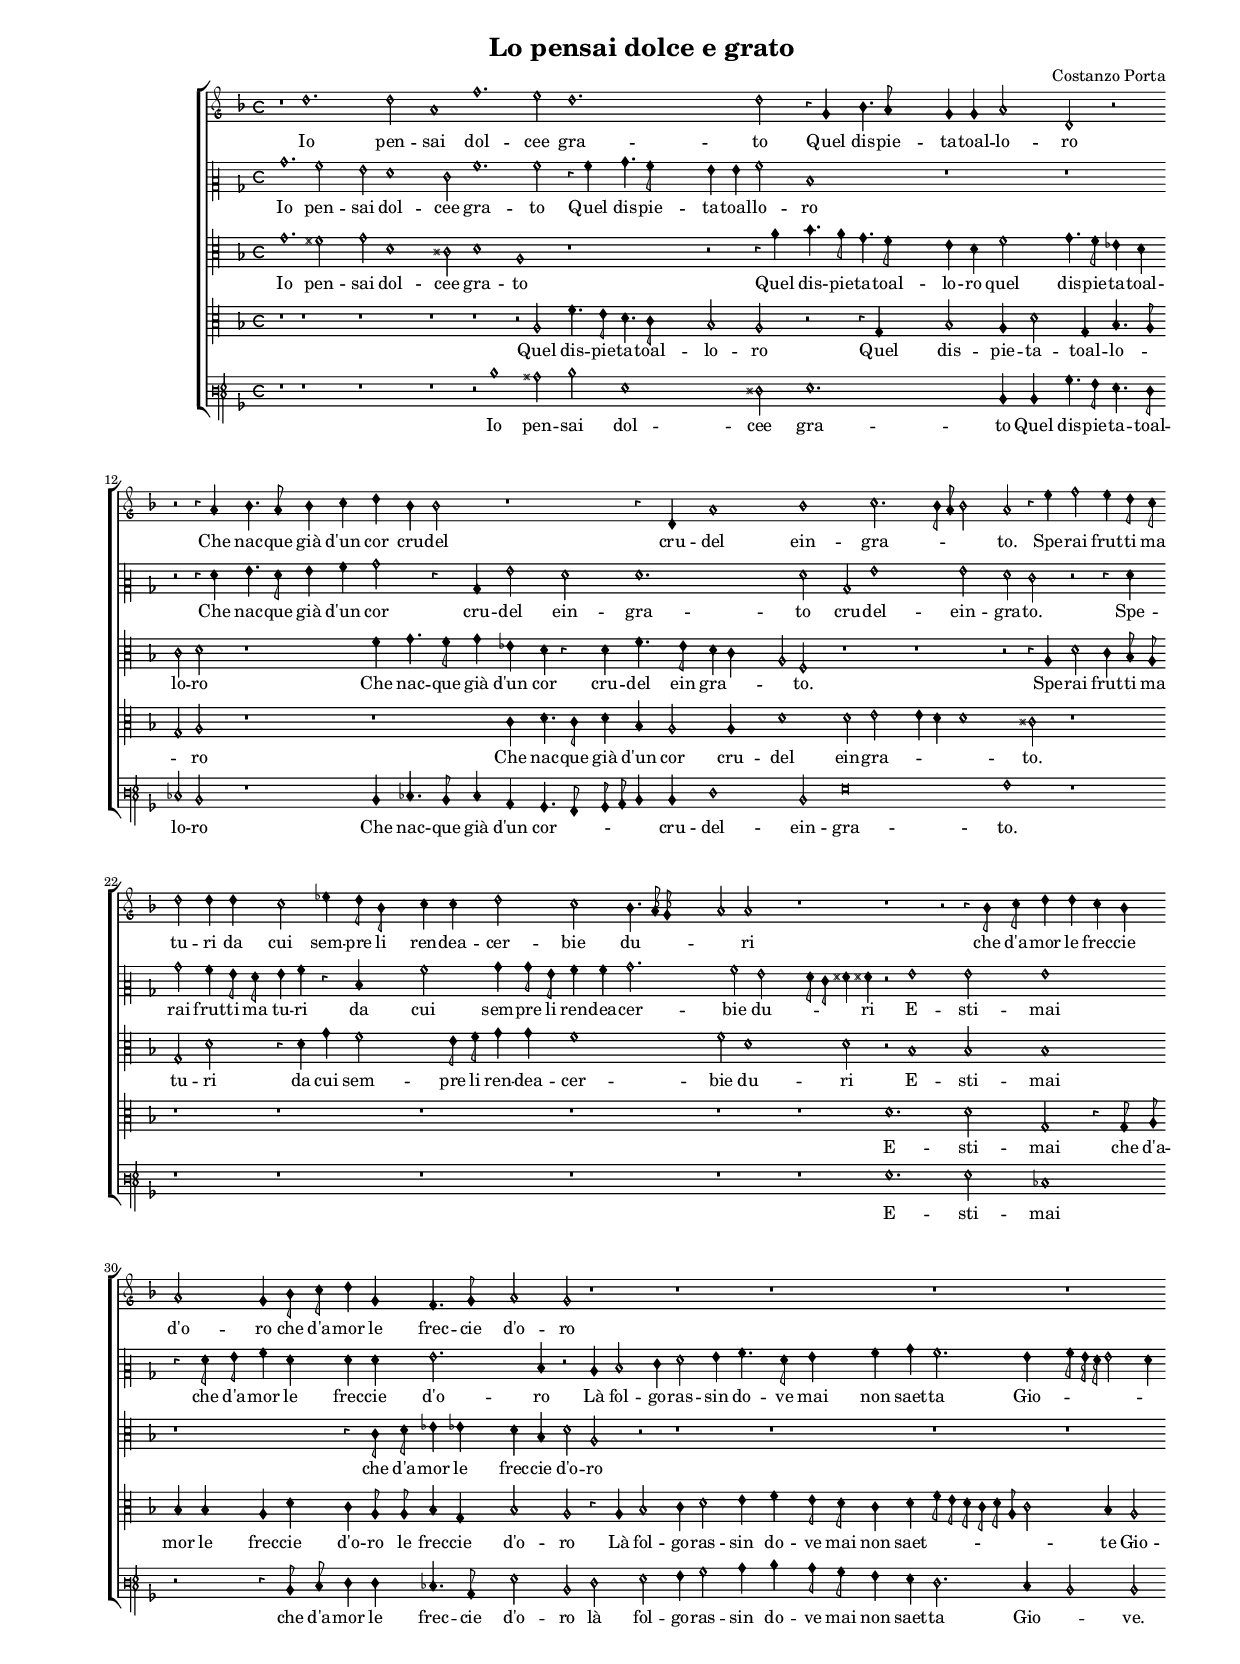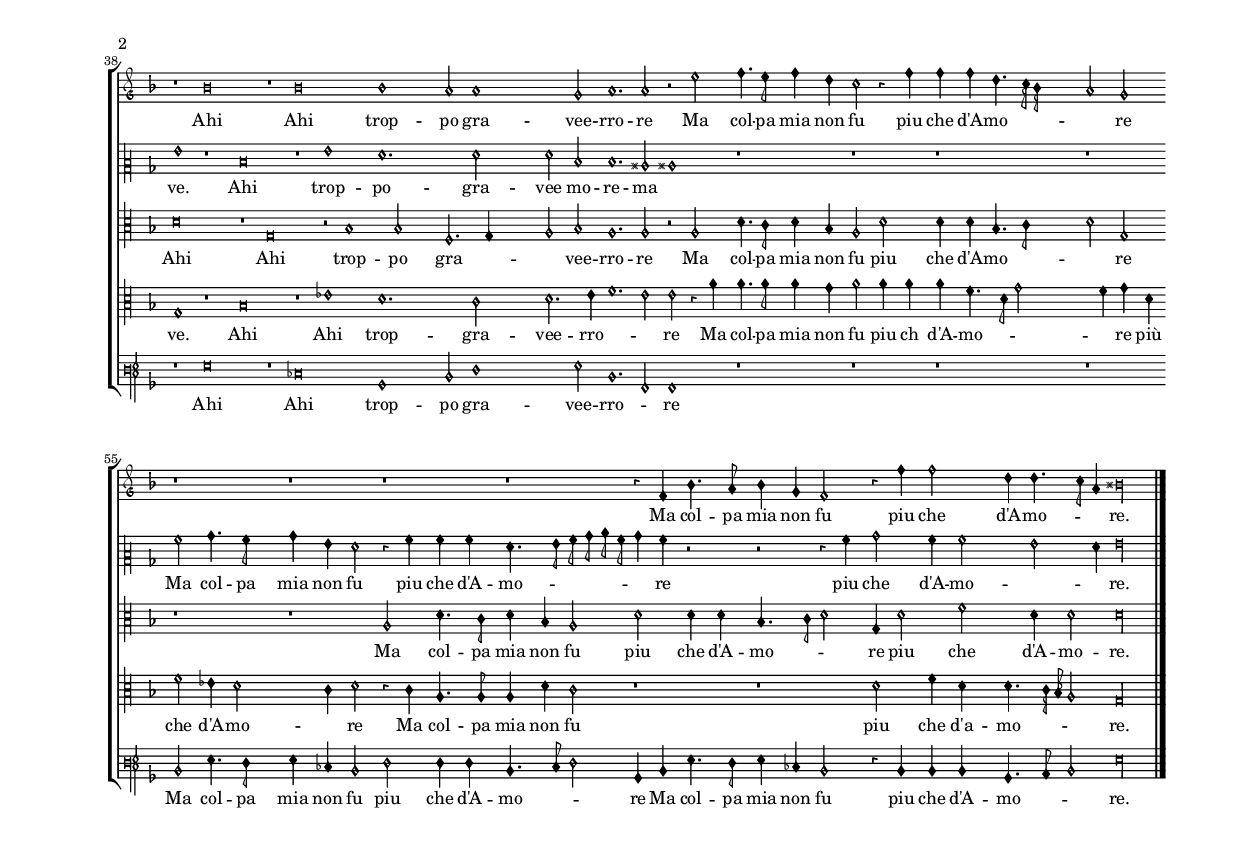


\version "2.12.0"








#(set-default-paper-size "a4")



\paper {
 top-system-spacing #'basic-distance = #10
  system-system-spacing #'basic-distance = #30
  last-bottom-spacing #'basic-distance = #10



  line-width    = 177.348\mm

  left-margin   = 19.9965\mm

  top-margin    = 12.656\mm

  bottom-margin = 12.656\mm

  %%indent = 0 \mm
 
  %%set to ##t if your score is less than one page:
 
  ragged-last-bottom = ##t
 
  ragged-bottom = ##f
 
  %% system-separator-markup = \slashSeparator 
  
}




\header {

    title = "Lo pensai dolce e grato"

    composer = "Costanzo Porta"
    
}





AvoiceAA = \relative c'{

\set Score.defaultBarType = "empty"
\override Staff.TimeSignature #'style = #'neomensural
\override Staff.Accidental #'glyph-name-alist = #alteration-mensural-glyph-name-alist
\override Stem #'flag-style = #'mensural
\override Stem #'thickness = #1.0
   \override Voice.NoteHead #'style = #'petrucci
\override Voice.Rest #'style = #'neomensural
\override Score.SpacingSpanner #'spacing-increment = #1.0 % tight spacing     
%% esto se usa para omitir el corchete   override Score.SystemStartBracket #'transparent = ##t
       \clef "petrucci-g"
 
    \key f \major 
    
 
    \key f \major 
   
 
    \time 4/4
    \autoBeamOff 

\cadenzaOn
 
    r1 s2 
\cadenzaOff
    | %
\cadenzaOn
 
    d'1.   
  \cadenzaOff
    | % 2
 
\cadenzaOn
   s2 d s2 
     \cadenzaOff
   | % 3
  
  a1      | % 4
 
\cadenzaOn
   f'1. 
     \cadenzaOff
     | % 5
  
  s2 e          | % 6
 
\set Score.currentBarNumber = #7
\cadenzaOn
   d1.  
     \cadenzaOff
    | % 7
 
   s2 d      | % 8
 
\cadenzaOn
   r4 g, bes4. a8 s2 
      \cadenzaOff
    | % 9
 
\cadenzaOn
   g4 g a2   s4 
  \cadenzaOff
   | % 10
 
   d,2 r          | % 11

\set Score.currentBarNumber = #12
    r r4 a'      | % 12
 
   bes4. a8 bes4 c      | % 13
 
   d bes bes2      | % 14
 
   r1  | % 

\cadenzaOn
    r4 d, a'1 
 \cadenzaOff
          | % 16
 
\set Score.currentBarNumber = #17
\cadenzaOn
   s2 bes1 
   \cadenzaOff
     | % 17
 
 \cadenzaOn
   s2 c2. s2.  
   \cadenzaOff
   | % 18
 
\cadenzaOn
   s4 bes8 a bes2 s2 
    \cadenzaOff
    | % 19
 
   a r4 e'      | % 20
 
   f2 e4 d8 c          | % 21
 
\set Score.currentBarNumber = #22
   d2 d4 d      | % 22
 
\cadenzaOn
   c2 ees4 d8 bes  s4 
    \cadenzaOff
    | % 23
 
   c4 c d2      | % 24
 
\cadenzaOn
   c bes4. a16 g  s4 
   \cadenzaOff
    | % 25
 
\cadenzaOn
   a2 a   s2 
   \cadenzaOff
        | % 26
  
\set Score.currentBarNumber = #27
  r1  | % 
\cadenzaOn
   r1 s2 
  \cadenzaOff
   | % 28
 
   r2 r4 bes8 c      | % 29
  
  d4 d c bes      | % 30
 
   a2 g4 bes8 c          | % 31
  
\cadenzaOn
\set Score.currentBarNumber = #32
  d4 g, f4. g8  s4 
   \cadenzaOff
    | % 32
 
   a2 g      | % 33
 
   r1  | % 

\cadenzaOn
   r1 s8 
  \cadenzaOff
  | % 35
   r1      | % 36 
\set Score.currentBarNumber = #37
\cadenzaOn
   r1 s4 
 \cadenzaOff
  | % 37
   r1 | % 38 
   
   \cadenzaOn
   r1  s1  
    \cadenzaOff
  | % 39
    
     \cadenzaOn
    bes\breve  
       \cadenzaOff
     | % 40
 
 \cadenzaOn
   s1 s1    
    \cadenzaOff
    | % 41
 
\set Score.currentBarNumber = #42
 \cadenzaOn
 r1   s1
 \cadenzaOff
     | % 
  
  \cadenzaOn
  bes\breve
  \cadenzaOff
    | % 43
 
\cadenzaOn
   s1  s2 
 \cadenzaOff
    | % 44
  
\cadenzaOn
  bes1  s2 
  \cadenzaOff
    | % 45
  
\cadenzaOn
  a2 a1  
   \cadenzaOff
   | % 46
 
   s2 g      | % 47
 
\cadenzaOn
   a1. 
   \cadenzaOff
       | % 48
 
\set Score.currentBarNumber = #49
   s2 a      | % 49
 
   r e'      | % 50
  
  f4. e8 f4 d      | % 51
 
   c2 r4 f      | % 52

\cadenzaOn
    f f d4. c16 bes  s4 
  \cadenzaOff
        | % 53
 
\set Score.currentBarNumber = #54
   a2 g      | % 54
 
\cadenzaOn
   r1 s4 
 \cadenzaOff
  | % 
   r1 | % 56 
   r1 | % 57
   r1      | % 58
\set Score.currentBarNumber = #59
    r4 f bes4. a8      | % 59
 
   bes4 g f2      | % 60
 
 \cadenzaOn
  r4 f' f2  s4 
    \cadenzaOff
  | % 61
 
   d4 d4. c8 a4     | % 62
 
   bis\longa  \bar "|." 
\override Staff.BarLine #'transparent = ##f

}% end of last bar in partorvoice





 

AvoiceBA = \relative c'{

     \override Staff.TimeSignature #'style = #'neomensural
\override Staff.Accidental #'glyph-name-alist = #alteration-mensural-glyph-name-alist
\override Stem #'flag-style = #'mensural
\override Stem #'thickness = #1.0
   \override Voice.NoteHead #'style = #'petrucci
\override Voice.Rest #'style = #'neomensural  
\override Score.SpacingSpanner #'spacing-increment = #1.0 % tight spacing     
  \clef "petrucci-c2"
   \key f \major 
    

    \key f \major 
    
 
    \time 4/4 
\autoBeamOff

\cadenzaOn
    bes'1. 
\cadenzaOff
      | % 1
  
\cadenzaOn
 s2 a s2 
   \cadenzaOff
     | % 2

\cadenzaOn
   g f1 
     \cadenzaOff
    | % 3
 
   s2 e      | % 4
  
\cadenzaOn
  a1.  
   \cadenzaOff
    | % 5
 
   s2 a      | % 6
 
\cadenzaOn
   r4 a bes4. a8  s2 
  \cadenzaOff
     | % 7
 
   g4 g a2      | % 8
 
\cadenzaOn
   d,1  s2 
     \cadenzaOff
  | % 9
 
\cadenzaOn
   r1 s4 
  \cadenzaOff
  | % 

   r1 | % 11
   r2 r4 f      | % 12
  
  g4. f8 g4 a      | % 13

    bes2 r4 bes,      | % 14
 
   g'2 f      | % 15
 
\cadenzaOn
   f1. 
   \cadenzaOff
    | % 16
 
\cadenzaOn
   s2 f s2 
     \cadenzaOff
   | % 17
 
 \cadenzaOn
   bes, g'1  s2  
  \cadenzaOff
    | % 18

\cadenzaOn
    s2 g s2 
     \cadenzaOff
    | % 19
 
   f e      | % 20
 
   r r4 f      | % 21
 
   bes2 a4 g8 f      | % 22
 
\cadenzaOn
   g4 a r d, s4 
    \cadenzaOff
   | % 23
 
   a'2 bes4 bes8 g      | % 24
 
\cadenzaOn
   a4 a bes2. 
   \cadenzaOff
   | % 25
 
\cadenzaOn
   s4 a2 g2 s4 
    \cadenzaOff
    | % 26

    s4 f8 e fis4 fis!      | % 27
 
\cadenzaOn
   r2 g1  
   \cadenzaOff
    | % 28
 
   s2 g      | % 29
  
  g1      | % 30
 
   r4 f8 g a4 f      | % 31

\cadenzaOn
    f f g2.  
    \cadenzaOff
   | % 32

    s4 d r2      | % 33
 
   c4 d2 e4      | % 34
 
\cadenzaOn
   f2 g4 a4. 
     \cadenzaOff
     | % 35
 
   s8 f g4 a bes      | % 36
 
\cadenzaOn
   a2. g4 s4 
   \cadenzaOff
      | % 37
 
   a8 g16 f g2 f4      | % 38
 
 \cadenzaOn
   g1  s1 
   \cadenzaOff
       | % 39
 
  \cadenzaOn
   r1 s1  
   \cadenzaOff
        | % 
 
 \cadenzaOn
   d\breve  
       \cadenzaOff
  | % 41
 
 \cadenzaOn
   s1    s1
       \cadenzaOff
     | % 42
 
 \cadenzaOn
   r1 s1
       \cadenzaOff
    | % 
 
\cadenzaOn
   g1   s2 
  \cadenzaOff
   | % 44
  
\cadenzaOn
  f1.   
   \cadenzaOff
   | % 45

\cadenzaOn
    s2 f s2 
  \cadenzaOff
    | % 46
 
   f d      | % 47
 
\cadenzaOn
   d1. 
    \cadenzaOff
  | % 48
 
   s2 cis      | % 49

    cis1      | % 50
 
   r1  | % 
 
   r1 | % 52
\cadenzaOn
   r1 s4 
  \cadenzaOff
  | % 53 
   r1 | % 54
\cadenzaOn
   a'2 bes4. a8  s4 
  \cadenzaOff
   | % 55

    bes4 g f2      | % 56
 
   r4 a a a      | % 57

    f4. g8 a bes c a      | % 58
 
   bes4 a r2      | % 59
 
   r r4 a      | % 60
 
\cadenzaOn
   bes2 a4 a2 
 \cadenzaOff
      | % 61
 
   s4 g2 f4     | % 62
 
   g\longa  \bar "|." 
\override Staff.BarLine #'transparent = ##f

}% end of last bar in partorvoice

 






AvoiceCA = \relative c{

 \override Staff.TimeSignature #'style = #'neomensural
\override Staff.Accidental #'glyph-name-alist = #alteration-mensural-glyph-name-alist
\override Stem #'flag-style = #'mensural
\override Stem #'thickness = #1.0
   \override Voice.NoteHead #'style = #'petrucci
\override Voice.Rest #'style = #'neomensural
\override Score.SpacingSpanner #'spacing-increment = #1.0 % tight spacing     
    \clef "petrucci-c3"
  
   \key f \major 
    
    \key f \major 
   

    \time 4/4 
\autoBeamOff

\cadenzaOn
    g''1. 
\cadenzaOff
      | % 1
 
\cadenzaOn
   s2 fis  s2 
 \cadenzaOff
     | % 2
 
 \cadenzaOn
  g d1 
    \cadenzaOff
   | % 3
 
   s2 cis      | % 4
 
 \cadenzaOn
   d1  s2 
     \cadenzaOff
   | % 5
 
   a1      | % 6
  
\cadenzaOn
  r1 s2 
  \cadenzaOff
  | % 
 
   r2 r4 a'      | % 8
  
\cadenzaOn
  bes4. a8 g4. f8  s2 
  \cadenzaOff
     | % 9
  
\cadenzaOn
  e4 d f2 s4 
  \cadenzaOff
      | % 10
 
   g4. f8 ees4 d      | % 11

    c2 d      | % 12
 
   r1  | % 
 
   f4 g4. f8 g4      | % 14
 
   ees d r d      | % 15
 
\cadenzaOn
   f4. e8 d4 c  s2 
  \cadenzaOff
      | % 16
 
\cadenzaOn
   a2 f  s2 
  \cadenzaOff
    | % 17
  
  \cadenzaOn
  r1  s1   
     \cadenzaOff
    | % 

\cadenzaOn
   r1 s2 
 \cadenzaOff
   | % 19  
  r2 r4 a      | % 20
 
   d2 c4 bes8 a      | % 21
 
   g2 d'      | % 22

\cadenzaOn
    r4 d g f2 
  \cadenzaOff
    | % 23
  
  s4 e8 f g4 g      | % 24
 
\cadenzaOn
   f1  s4 
   \cadenzaOff
   | % 25
 
\cadenzaOn
   f2 d1  
  \cadenzaOff
   | % 26
 
   s2 d      | % 27
 
\cadenzaOn
   r bes1  
   \cadenzaOff
    | % 28
 
   s2 bes      | % 29
 
   bes1      | % 30
  
  r1  | % 
 
\cadenzaOn
   r4 c8 d ees4 ees!  s4 
   \cadenzaOff
    | % 32
 
  d bes d2      | % 33
 
   a r      | % 34
 
\cadenzaOn
   r1 s8 
  \cadenzaOff
   | % 
   r1 | % 36 
\cadenzaOn
   r1 s4 
 \cadenzaOff
  | % 37 
   r1 | % 38
  
  \cadenzaOn
  d\breve  
  \cadenzaOff
   | % 39
 
  \cadenzaOn
   s1   s1  
   \cadenzaOff
    | % 40
  
  \cadenzaOn
  r1 s1  
 \cadenzaOff
      | % 

\cadenzaOn
   g,\breve  
    \cadenzaOff
    | % 42
 
 \cadenzaOn
   s1 s1 
    \cadenzaOff
    | % 43
 
\cadenzaOn
   r2 bes1 
   \cadenzaOff
   | % 44
 
\cadenzaOn
   s2 bes s2 
   \cadenzaOff
   | % 45
 
\cadenzaOn
   f2. g4 s2 
    \cadenzaOff
    | % 46
 
   a2 bes      | % 47
  
\cadenzaOn
  a1. 
     \cadenzaOff
   | % 48
 
   s2 a      | % 49
 
   r a      | % 50
 
   d4. c8 d4 bes      | % 51
  
  a2 d      | % 52
 
\cadenzaOn
   d4 d bes4. c8  s4 
     \cadenzaOff
    | % 53
 
   d2 g,      | % 54
  
\cadenzaOn
  r1  s4 
 \cadenzaOff
   | % 
  r1 | % 56
    a2 d4. c8      | % 57
 
  d4 bes a2      | % 58
 
   d d4 d      | % 59
 
   bes4. c8 d2      | % 60
 
\cadenzaOn
   g,4 d'2 f2 
   \cadenzaOff
    | % 61
 
   s4 d d2   | % 62
 
   d\longa  \bar "|." 
\override Staff.BarLine #'transparent = ##f
}% end of last bar in partorvoice

 






AvoiceDA = \relative c{

     \override Staff.TimeSignature #'style = #'neomensural
\override Staff.Accidental #'glyph-name-alist = #alteration-mensural-glyph-name-alist
\override Stem #'flag-style = #'mensural
\override Stem #'thickness = #1.0
   \override Voice.NoteHead #'style = #'petrucci
\override Voice.Rest #'style = #'neomensural
\override Score.SpacingSpanner #'spacing-increment = #1.0 % tight spacing     
    \clef "petrucci-c3"

    \key f \major 
    
 
    \key f \major 
   
 
    \time 4/4 
\autoBeamOff

\cadenzaOn
    r1 s2 
\cadenzaOff
   | % 
\cadenzaOn
    r1 s2 
\cadenzaOff
   | % 2 
\cadenzaOn
    r1 s2 
\cadenzaOff
  | % 3 
   r1 | % 4 
\cadenzaOn
    r1 s2 
\cadenzaOff
  | % 5 
 r2 a'      | % 6
  
\cadenzaOn
  f'4. e8 d4. c8 s2 
  \cadenzaOff
     | % 7
  
  bes2 a      | % 8
  
\cadenzaOn
  r r4 g s2 
   \cadenzaOff
     | % 9
 
\cadenzaOn
   bes2 a4 d2 
      \cadenzaOff
    | % 10
 
   s4 g, bes4. a8      | % 11
 
   g2 a      | % 12
 
   r1  | % 
   r1 | % 14

    c4 d4. c8 d4      | % 15
 
\cadenzaOn
   bes a2 a4 s2 
     \cadenzaOff
    | % 16
 
\cadenzaOn
   d1  s2 
   \cadenzaOff
     | % 17
  
  \cadenzaOn
  d2 e  s1   
   \cadenzaOff
      | % 18
 
\cadenzaOn
   e4 d d1 
    \cadenzaOff
   | % 19
 
   s2 cis      | % 20
 
   r1  | % 21
 
   r1 | % 22 
\cadenzaOn
   r1 s4 
  \cadenzaOff
   | % 23 
   r1 | % 24 
\cadenzaOn
   r1 s4 
  \cadenzaOff
  | % 25 
\cadenzaOn
   r1 s2 
  \cadenzaOff
  | % 26 
   r1 | % 27
\cadenzaOn
   d1.  
   \cadenzaOff
    | % 28
 
   s2 d      | % 29

    g, r4 g8 a      | % 30
 
   bes4 bes a d      | % 31
 
\cadenzaOn
   c a8 a bes4 g  s4 
   \cadenzaOff
    | % 32
  
  bes2 a      | % 33
 
   r4 a bes2      | % 34
 
\cadenzaOn
   c4 d2 e4  s8 
   \cadenzaOff
    | % 35
 
   f4 e8 d c4 d      | % 36
 
\cadenzaOn
   f8 e d c d a c2 
   \cadenzaOff
    | % 37
 
   s4 bes a2      | % 38
 
 \cadenzaOn
   g1   s1  
    \cadenzaOff
       | % 39
 
 \cadenzaOff
   r1 s1  
    \cadenzaOff
   | % 
 
  \cadenzaOn
   bes\breve  
    \cadenzaOff
     | % 41
 
 \cadenzaOn
   s1  s1 
          \cadenzaOff
 | % 42
 
 \cadenzaOn
   r1   s1  
          \cadenzaOff
 | % 

\cadenzaOn
    ees1  s2 
   \cadenzaOff
   | % 44
 
\cadenzaOn
   d1. 
  \cadenzaOff
     | % 45
 
\cadenzaOn
   s2 c s2 
   \cadenzaOff
    | % 46
 
   d2. ees4      | % 47
 
\cadenzaOn
   f1.  
 \cadenzaOff
      | % 48
 
   s2 e      | % 49
 
   e r4 a      | % 50
 
   a4. a8 a4 g      | % 51

    a2 a4 a      | % 52
 
\cadenzaOn
   a f4. d8 g2  
   \cadenzaOff
   | % 53
 
   s4 f g d      | % 54
 
\cadenzaOn
   f2 ees4 d2 
     \cadenzaOff
   | % 55
 
   s4 c d2      | % 56
 
   r4 c a4. a8      | % 57
  
  a4 d c2      | % 58
 
   r1  | % 
   r1 | % 60 

\cadenzaOn
    d2 f4 d  s4 
  \cadenzaOff
     | % 61
 
   d4. c16 bes a2     | % 62
 
   g\longa  \bar "|." 
\override Staff.BarLine #'transparent = ##f
}% end of last bar in partorvoice

 





AvoiceEA = \relative c{

    \override Staff.TimeSignature #'style = #'neomensural
\override Staff.Accidental #'glyph-name-alist = #alteration-mensural-glyph-name-alist
\override Stem #'flag-style = #'mensural
\override Stem #'thickness = #1.0
   \override Voice.NoteHead #'style = #'petrucci
\override Voice.Rest #'style = #'neomensural
\override Score.SpacingSpanner #'spacing-increment = #1.0 % tight spacing 
      \clef "petrucci-f3" 
    \key f \major 
    

    \key f \major 
   
 
    \time 4/4
 \autoBeamOff

\cadenzaOn
 
    r1 s2 
\cadenzaOff
   | % 
 
\cadenzaOn
     r1 s2 
\cadenzaOff
   | % 2
\cadenzaOn
     r1 s2 
\cadenzaOff
  | % 3 
     r1 | % 4
\cadenzaOn
   r2 d'1 
    \cadenzaOff
  | % 5
 
   s2 cis      | % 6
 
 \cadenzaOn
  d g,1 
     \cadenzaOff
    | % 7
  
  s2 fis      | % 8
  
\cadenzaOn
  g1. 
     \cadenzaOff
    | % 9
 
\cadenzaOn
   s2 d4 d  s4 
      \cadenzaOff
    | % 10
 
   bes'4. a8 g4. f8      | % 11
 
   ees2 d      | % 12
 
   r1  | % 

    d4 ees4. d8 ees4      | % 14
 
   c bes4. a8 bes c      | % 15
  
\cadenzaOn
  d4 d f1  
     \cadenzaOff
    | % 16
  
\cadenzaOn
  s2 d  s2 
     \cadenzaOff
    | % 17

\cadenzaOn
  g\breve  
      \cadenzaOff
    | % 18
  
\cadenzaOn
   s1 s2  
     \cadenzaOff
   | % 19
 
   a1      | % 20
  
  r1  | % 21
  r1 | % 22 
\cadenzaOn
  r1 s4 
\cadenzaOff
  | % 23 
  r1 | % 24 
\cadenzaOn
  r1 s4 
\cadenzaOff
  | % 25 
\cadenzaOn
  r1 s2 
\cadenzaOff
  | % 26 
  r1 | % 27
\cadenzaOn
    g1. 
 \cadenzaOff
     | % 28
 
   s2 g      | % 29
  
  ees1      | % 30
 
   r2 r4 d8 e      | % 31

\cadenzaOn
    f4 f ees4. c8  s4 
   \cadenzaOff
   | % 32
 
   g'2 d      | % 33
 
   f g      | % 34
 
\cadenzaOn
   a4 bes2 c4    s8 
 \cadenzaOff
  | % 35
 
   d4 c8 bes a4 g      | % 36
 
\cadenzaOn
   f2. e4   s4 
 \cadenzaOff
    | % 37
 
   d2 d      | % 38
  
  \cadenzaOn
  r1 s1  
 \cadenzaOff
    | % 
 
 \cadenzaOff
    g\breve   
     \cadenzaOff
   | % 40
 
 \cadenzaOn
   s1   s1  
  \cadenzaOff
     | % 41
 
 \cadenzaOn
  r1 s1  
  \cadenzaOff
    | % 

\cadenzaOn
    ees\breve  
  \cadenzaOff
      | % 43

\cadenzaOn
    s1  s2 
  \cadenzaOff
   | % 44
  
\cadenzaOn
  bes1  s2 
   \cadenzaOff
    | % 45
 
\cadenzaOn
   d2 f1 
   \cadenzaOff
     | % 46
  
  s2 g      | % 47

\cadenzaOn
    d1. 
  \cadenzaOff
      | % 48
 
   s2 a      | % 49

    a1      | % 50
 
   r1  | % 
   r1 | % 52 
\cadenzaOn
   r1 s4 
 \cadenzaOff
  | % 53 
   r1 | % 54
\cadenzaOn
    d2 g4. f8 s4 
   \cadenzaOff
   | % 55
 
   g4 ees d2      | % 56
 
   f f4 f      | % 57
 
   d4. e8 f2      | % 58
 
   bes,4 d g4. f8      | % 59
 
   g4 ees d2      | % 60

 \cadenzaOn
   r4 d d d  s4 
  \cadenzaOff
     | % 61
 
   bes4. c8 d2      | % 62
 
   g\longa  \bar "|." 
\override Staff.BarLine #'transparent = ##f
}% end of last bar in partorvoice








      ApartAverseA = \lyricmode { 

\set stanza = \skip4  Io    pen -- sai dol -- cee
  gra -- to Quel dis -- pie -- ta -- toal -- lo -- ro Che nac -- que
   già   d'un  cor cru -- del cru --  del     ein -- gra -- \skip4
  \skip4 \skip4 to. Spe -- rai frut -- ti ma tu -- ri da cui sem -- pre li ren --
  dea -- cer -- bie du -- \skip4 \skip4 \skip4 ri che d'a -- mor le frec -- cie
   d'o  -- ro che d'a -- mor le frec -- cie  d'o  -- ro Ahi  Ahi     trop --
  po gra -- vee -- rro -- re Ma col -- pa mia non fu piu che  d'A  --
  mo -- \skip4 \skip4 \skip4 re Ma col -- pa mia non fu piu che  d'A  -- mo
  -- \skip4 \skip4  re. 
}
      


ApartBverseA = \lyricmode { 
\set stanza = \skip4 Io  pen -- sai dol -- cee
  gra -- to Quel dis -- pie -- ta -- toal -- lo -- ro Che nac -- que
   già   d'un  cor cru -- del ein -- gra -- to cru -- del -- ein --
  gra -- to. Spe -- rai frut -- ti ma tu -- ri da cui sem -- pre li ren --
  dea -- cer -- bie du -- \skip4 \skip4 \skip4 ri E -- sti -- mai che d'a -- mor le
  frec -- cie  d'o  -- ro  Là  fol -- go -- ras -- sin do -- ve mai non
  saet -- ta Gio -- \skip4 \skip4 \skip4 \skip4 \skip4 ve.  Ahi     trop -- po --
  gra -- vee mo -- re --  ma     \skip4 Ma col -- pa mia non fu piu che
   d'A  -- mo -- \skip4 \skip4 \skip4 \skip4 \skip4 \skip4 re piu che  d'A  -- mo -- \skip4
  \skip4  re. 
}
      


ApartCverseA = \lyricmode { 
\set stanza = \skip4 Io  pen -- sai dol -- cee
  gra -- to Quel dis -- pie -- ta -- toal -- lo -- ro quel dis -- pie
  -- ta -- toal -- lo -- ro Che nac -- que  già   d'un  cor cru -- del
  ein gra -- \skip4 \skip4 to. Spe -- rai frut -- ti ma tu -- ri da cui
  sem -- pre li ren -- dea -- cer -- bie du -- ri E -- sti -- mai che d'a -- mor
  le frec -- cie  d'o  -- ro Ahi  Ahi     trop -- po gra -- \skip4
  \skip4 vee -- rro -- re Ma col -- pa mia non fu piu che  d'A  -- mo
  -- \skip4 \skip4 re Ma col -- pa mia non fu piu che  d'A  -- mo --
  \skip4 \skip4 re piu  che      d'A  -- mo --  re. 
}
      


ApartDverseA = \lyricmode { 
\set stanza = \skip4 Quel dis -- pie -- ta -- toal
  -- lo -- ro Quel dis -- pie -- ta -- toal -- lo -- \skip4 \skip4 ro
  Che nac -- que  già   d'un  cor cru -- del ein -- gra -- \skip4
  \skip4 \skip4 to. E -- sti -- mai che d'a -- mor le frec -- cie  d'o  -- ro le
  frec -- cie  d'o  -- ro  Là  fol -- go -- ras -- sin do -- ve mai non
  saet -- \skip4 \skip4 \skip4 \skip4 \skip4 \skip4 \skip4 te Gio -- ve. Ahi Ahi trop -- gra -- vee
  -- rro -- \skip4 \skip4 re Ma col -- pa mia non fu piu ch  d'A  --
  mo -- \skip4 \skip4 \skip4 re  più  che  d'A  -- mo -- \skip4 re Ma
  col -- pa mia non fu piu che  d'a  -- mo -- \skip4 \skip4 \skip4  re. 
}
      


ApartEverseA = \lyricmode { 
\set stanza = \skip4 Io  pen -- sai dol -- cee
  gra -- to Quel dis -- pie -- ta -- toal -- lo -- ro Che nac -- que
   già   d'un  cor -- \skip4 \skip4 \skip4 \skip4 cru -- del -- ein -- gra --
  to. E -- sti -- mai che d'a -- mor le frec -- cie  d'o  -- ro  là  fol -- go
  -- ras -- sin do -- ve mai non saet -- ta Gio -- \skip4 ve. Ahi  Ahi    
  trop -- po gra -- vee -- rro -- \skip4 re Ma col -- pa mia non fu
  piu che  d'A  -- mo -- \skip4 \skip4 re Ma col -- pa mia non fu piu
  che  d'A  -- mo -- \skip4 \skip4  re. 
}






\score {
 
    << 

        \context StaffGroup = G<<
 
            \context Staff = ApartA << 

                \context Voice = AvoiceAA \AvoiceAA

            >>

              \context Lyrics = ApartAverseA\lyricsto AvoiceAA  \ApartAverseA


            \context Staff = ApartB <<
 
                \context Voice = AvoiceBA \AvoiceBA

            >>


			   \context Lyrics = ApartBverseA\lyricsto AvoiceBA  \ApartBverseA

            \context Staff = ApartC <<
 
                \context Voice = AvoiceCA \AvoiceCA

            >>

			

			     \context Lyrics = ApartCverseA\lyricsto AvoiceCA  \ApartCverseA
 
 
           \context Staff = ApartD <<
 
                \context Voice = AvoiceDA \AvoiceDA
 
           >>


		        \context Lyrics = ApartDverseA\lyricsto AvoiceDA  \ApartDverseA

		   
            \context Staff = ApartE <<
 
                \context Voice = AvoiceEA \AvoiceEA

            >>


			    \context Lyrics = ApartEverseA\lyricsto AvoiceEA  \ApartEverseA


        >> %end of StaffGroupG




      \set Score.skipBars = ##t

           \set Score.markFormatter = #format-mark-box-letters %%boxed rehearsal-marks

       \override Score.TimeSignature #'style = #'() %%makes timesigs always numerical

      %% remove previous line to get cut-time/alla breve or common time
 
      \set Score.pedalSustainStyle = #'mixed 

       %% make spanners comprise the note it end on, so that there is no doubt that this note is included.

       \override Score.TrillSpanner #'(bound-details right padding) = #-2

      \override Score.TextSpanner #'(bound-details right padding) = #-1

      %% Lilypond's normal textspanners are too weak:
  
      \override Score.TextSpanner #'dash-period = #1
 
     \override Score.TextSpanner #'dash-fraction = #0.5

      %% lilypond chordname font, like mscore jazzfont, is both far too big and extremely ugly (olagunde@start.no):

      \override Score.ChordName #'font-family = #'roman 

      \override Score.ChordName #'font-size =#0
 
      %% In my experience the normal thing in printed scores is maj7 and not the triangle. (olagunde):

      \set Score.majorSevenSymbol = \markup {maj7
}
  >>



  %% Boosey and Hawkes, and Peters, have barlines spanning all staff-groups in a score,

  %% Eulenburg and Philharmonia, like Lilypond, have no barlines between staffgroups.

  %% If you want the Eulenburg/Lilypond style, comment out the following line:


  \layout {\context {\Score \override BarLine #'transparent = ##t}}

}%% end of score-block

 

#(set-global-staff-size 14)
